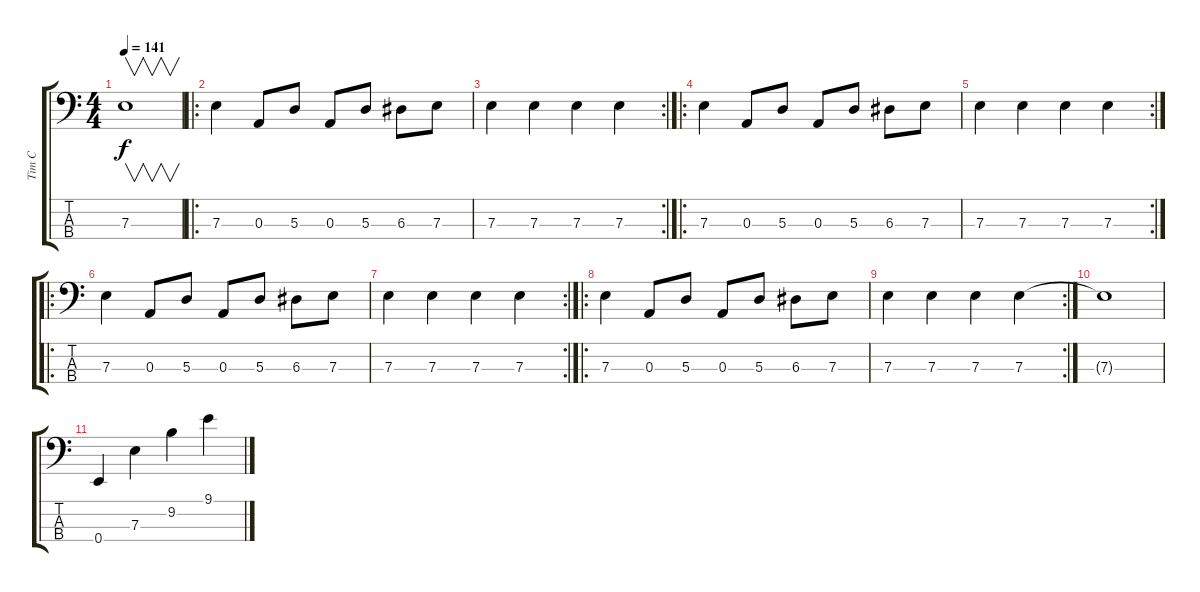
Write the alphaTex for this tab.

\track ("Tim C" "Tim C") {instrument electricbassfinger}
\staff {score tabs}
\tuning (G2 D2 A1 E1) {hide}
\ts (4 4)
\tempo 141
\clef f4
\ks c
7.3.1{v dy f instrument electricbassfinger} |
\ro
7.3.4 0.3.8 5.3.8 0.3.8 5.3.8 6.3.8 7.3.8 |
\rc 2
7.3.4 7.3.4 7.3.4 7.3.4 |
\ro
7.3.4 0.3.8 5.3.8 0.3.8 5.3.8 6.3.8 7.3.8 |
\rc 2
7.3.4 7.3.4 7.3.4 7.3.4 |
\ro
7.3.4 0.3.8 5.3.8 0.3.8 5.3.8 6.3.8 7.3.8 |
\rc 2
7.3.4 7.3.4 7.3.4 7.3.4 |
\ro
7.3.4 0.3.8 5.3.8 0.3.8 5.3.8 6.3.8 7.3.8 |
\rc 2
7.3.4 7.3.4 7.3.4 7.3.4 |
7.3{t}.1 |
0.4.4 7.3.4 9.2.4 9.1.4
